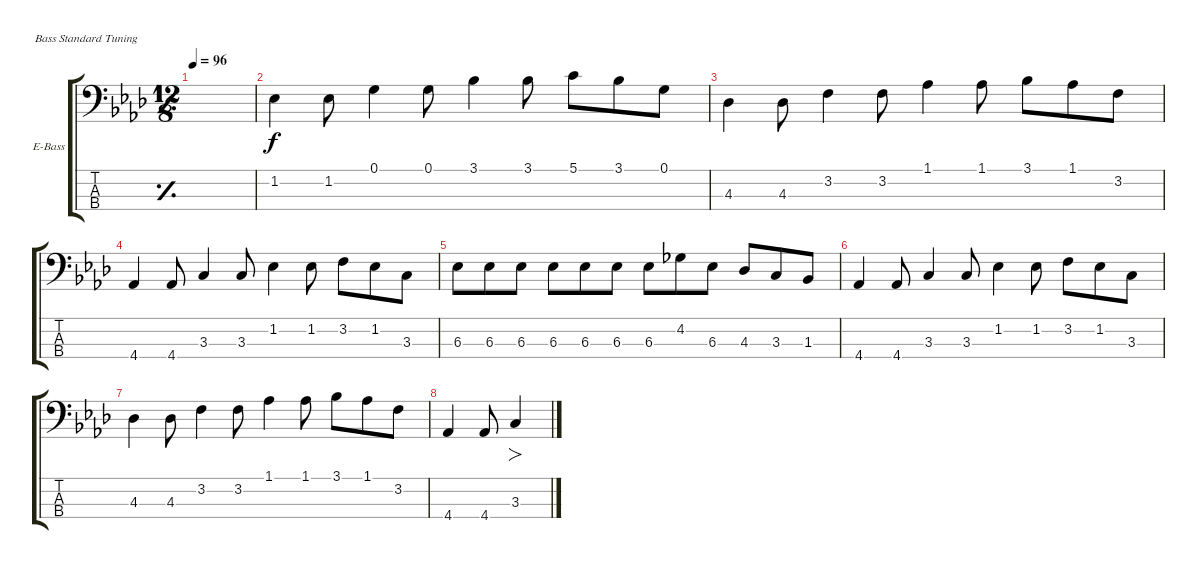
\defaultSystemsLayout 4
\bracketExtendMode groupsimilarinstruments
\firstSystemTrackNameOrientation horizontal
\otherSystemsTrackNameOrientation horizontal
\track ("Electric Bass" "E-Bass") {instrument electricbassfinger}
\staff {score tabs}
\tuning (G2 D2 A1 E1)
\ts (12 8)
\tempo 96
\clef f4
\simile simple
\ks ab
|
1.2.4 1.2.8 0.1.4 0.1.8 3.1.4 3.1.8 5.1.8 3.1.8 0.1.8 |
4.3.4 4.3.8 3.2.4 3.2.8 1.1.4 1.1.8 3.1.8 1.1.8 3.2.8 |
4.4.4 4.4.8 3.3.4 3.3.8 1.2.4 1.2.8 3.2.8 1.2.8 3.3.8 |
6.3.8 6.3.8 6.3.8 6.3.8 6.3.8 6.3.8 6.3.8 4.2.8 6.3.8 4.3.8 3.3.8 1.3.8 |
4.4.4 4.4.8 3.3.4 3.3.8 1.2.4 1.2.8 3.2.8 1.2.8 3.3.8 |
4.3.4 4.3.8 3.2.4 3.2.8 1.1.4 1.1.8 3.1.8 1.1.8 3.2.8 |
4.4.4 4.4.8 3.3.4{fo}
